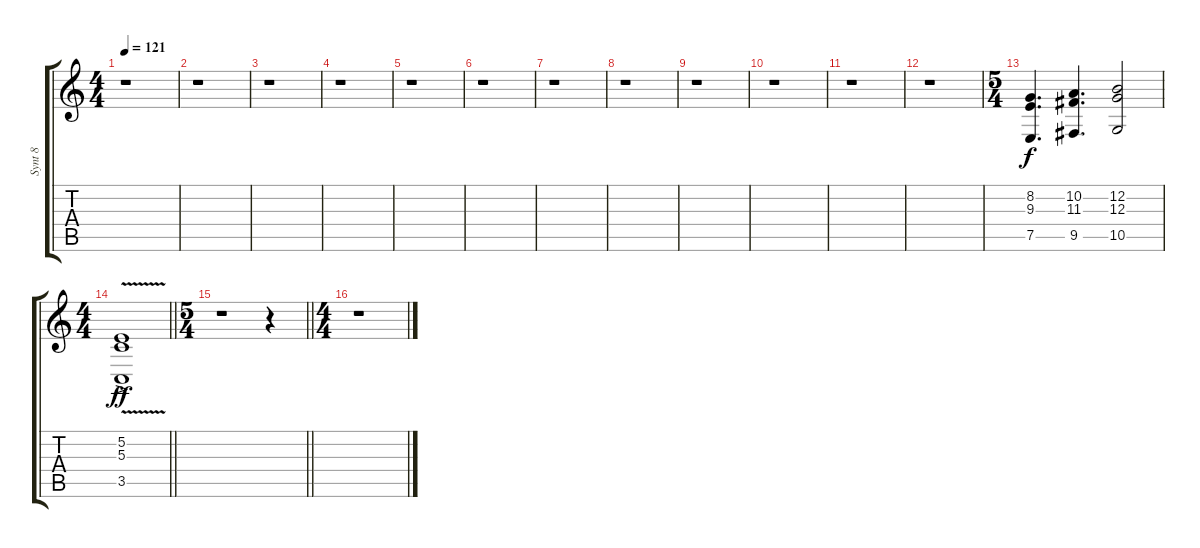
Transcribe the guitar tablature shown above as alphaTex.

\track ("Synt 8" "Synt 8") {instrument lead8bassandlead}
\staff {score tabs}
\tuning (E4 B3 G3 D3 A2 E2) {hide}
\ts (4 4)
\tempo 121
\clef g2
\ks c
r.1{dy f} |
r.1 |
r.1 |
r.1 |
r.1 |
r.1 |
r.1 |
r.1 |
r.1 |
r.1 |
r.1 |
r.1 |
\ts (5 4)
(8.2 9.3 7.5).4{d} (10.2 11.3 9.5).4{d} (12.2 12.3 10.5).2 |
\ts (4 4)
\barLineRight lightlight
(5.2 5.3 3.5{v ac}).1{dy ff} |
\ts (5 4)
\barLineRight lightlight
r.1 r.4 |
\ts (4 4)
r.1
